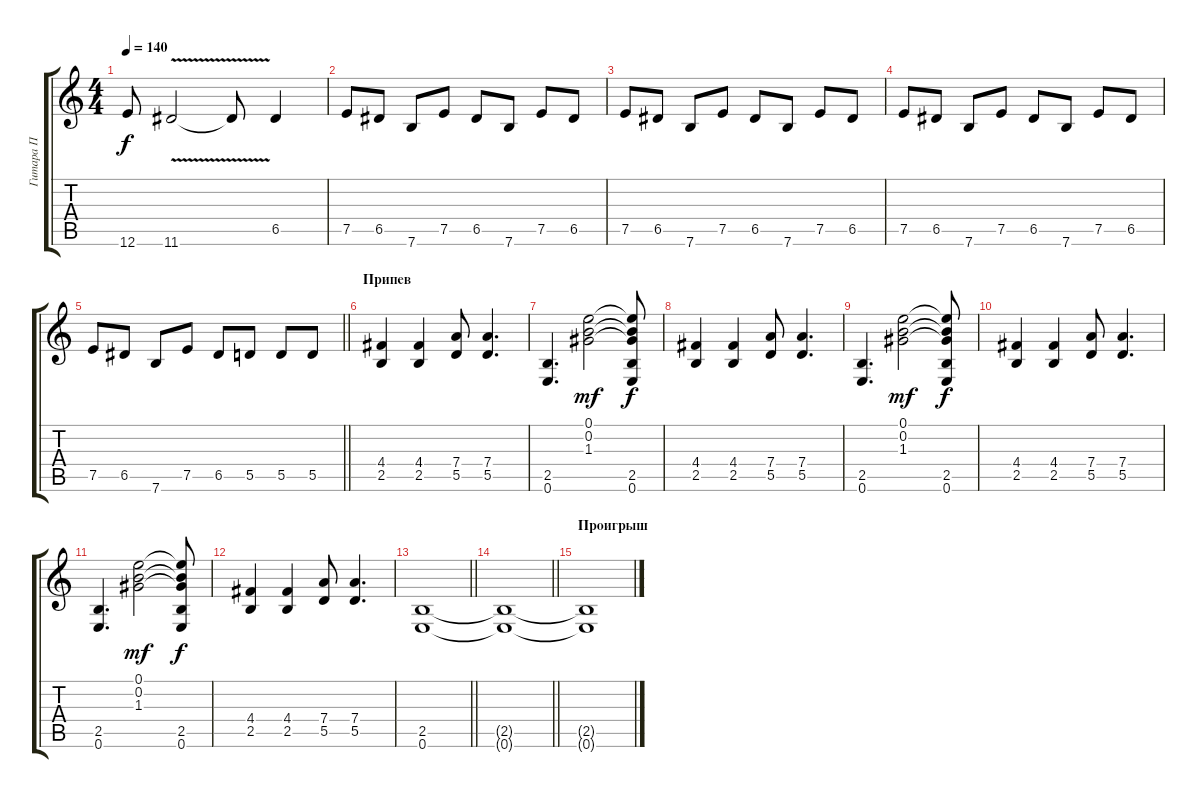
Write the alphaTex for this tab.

\track ("Гитара П" "Гитара П") {instrument overdrivenguitar}
\staff {score tabs}
\tuning (E4 B3 G3 D3 A2 E2) {hide}
\ts (4 4)
\tempo 140
\clef g2
\ks c
12.6.8{dy f} 11.6{v}.2 11.6{t}.8 6.5.4 |
7.5.8 6.5.8 7.6.8 7.5.8 6.5.8 7.6.8 7.5.8 6.5.8 |
7.5.8 6.5.8 7.6.8 7.5.8 6.5.8 7.6.8 7.5.8 6.5.8 |
7.5.8 6.5.8 7.6.8 7.5.8 6.5.8 7.6.8 7.5.8 6.5.8 |
\barLineRight lightlight
7.5.8 6.5.8 7.6.8 7.5.8 6.5.8 5.5.8 5.5.8 5.5.8 |
\section ("" "Припев")
(4.4 2.5).4 (4.4 2.5).4 (7.4 5.5).8 (7.4 5.5).4{d} |
(2.5 0.6).4{d} (0.1 0.2 1.3).2{dy mf} (0.1{t} 0.2{t} 1.3{t} 2.5 0.6).8{dy f} |
(4.4 2.5).4 (4.4 2.5).4 (7.4 5.5).8 (7.4 5.5).4{d} |
(2.5 0.6).4{d} (0.1 0.2 1.3).2{dy mf} (0.1{t} 0.2{t} 1.3{t} 2.5 0.6).8{dy f} |
(4.4 2.5).4 (4.4 2.5).4 (7.4 5.5).8 (7.4 5.5).4{d} |
(2.5 0.6).4{d} (0.1 0.2 1.3).2{dy mf} (0.1{t} 0.2{t} 1.3{t} 2.5 0.6).8{dy f} |
(4.4 2.5).4 (4.4 2.5).4 (7.4 5.5).8 (7.4 5.5).4{d} |
\barLineRight lightlight
(2.5 0.6).1{volume 0} |
\barLineRight lightlight
(2.5{t} 0.6{t}).1 |
\section ("" "Проигрыш")
(2.5{t} 0.6{t}).1
